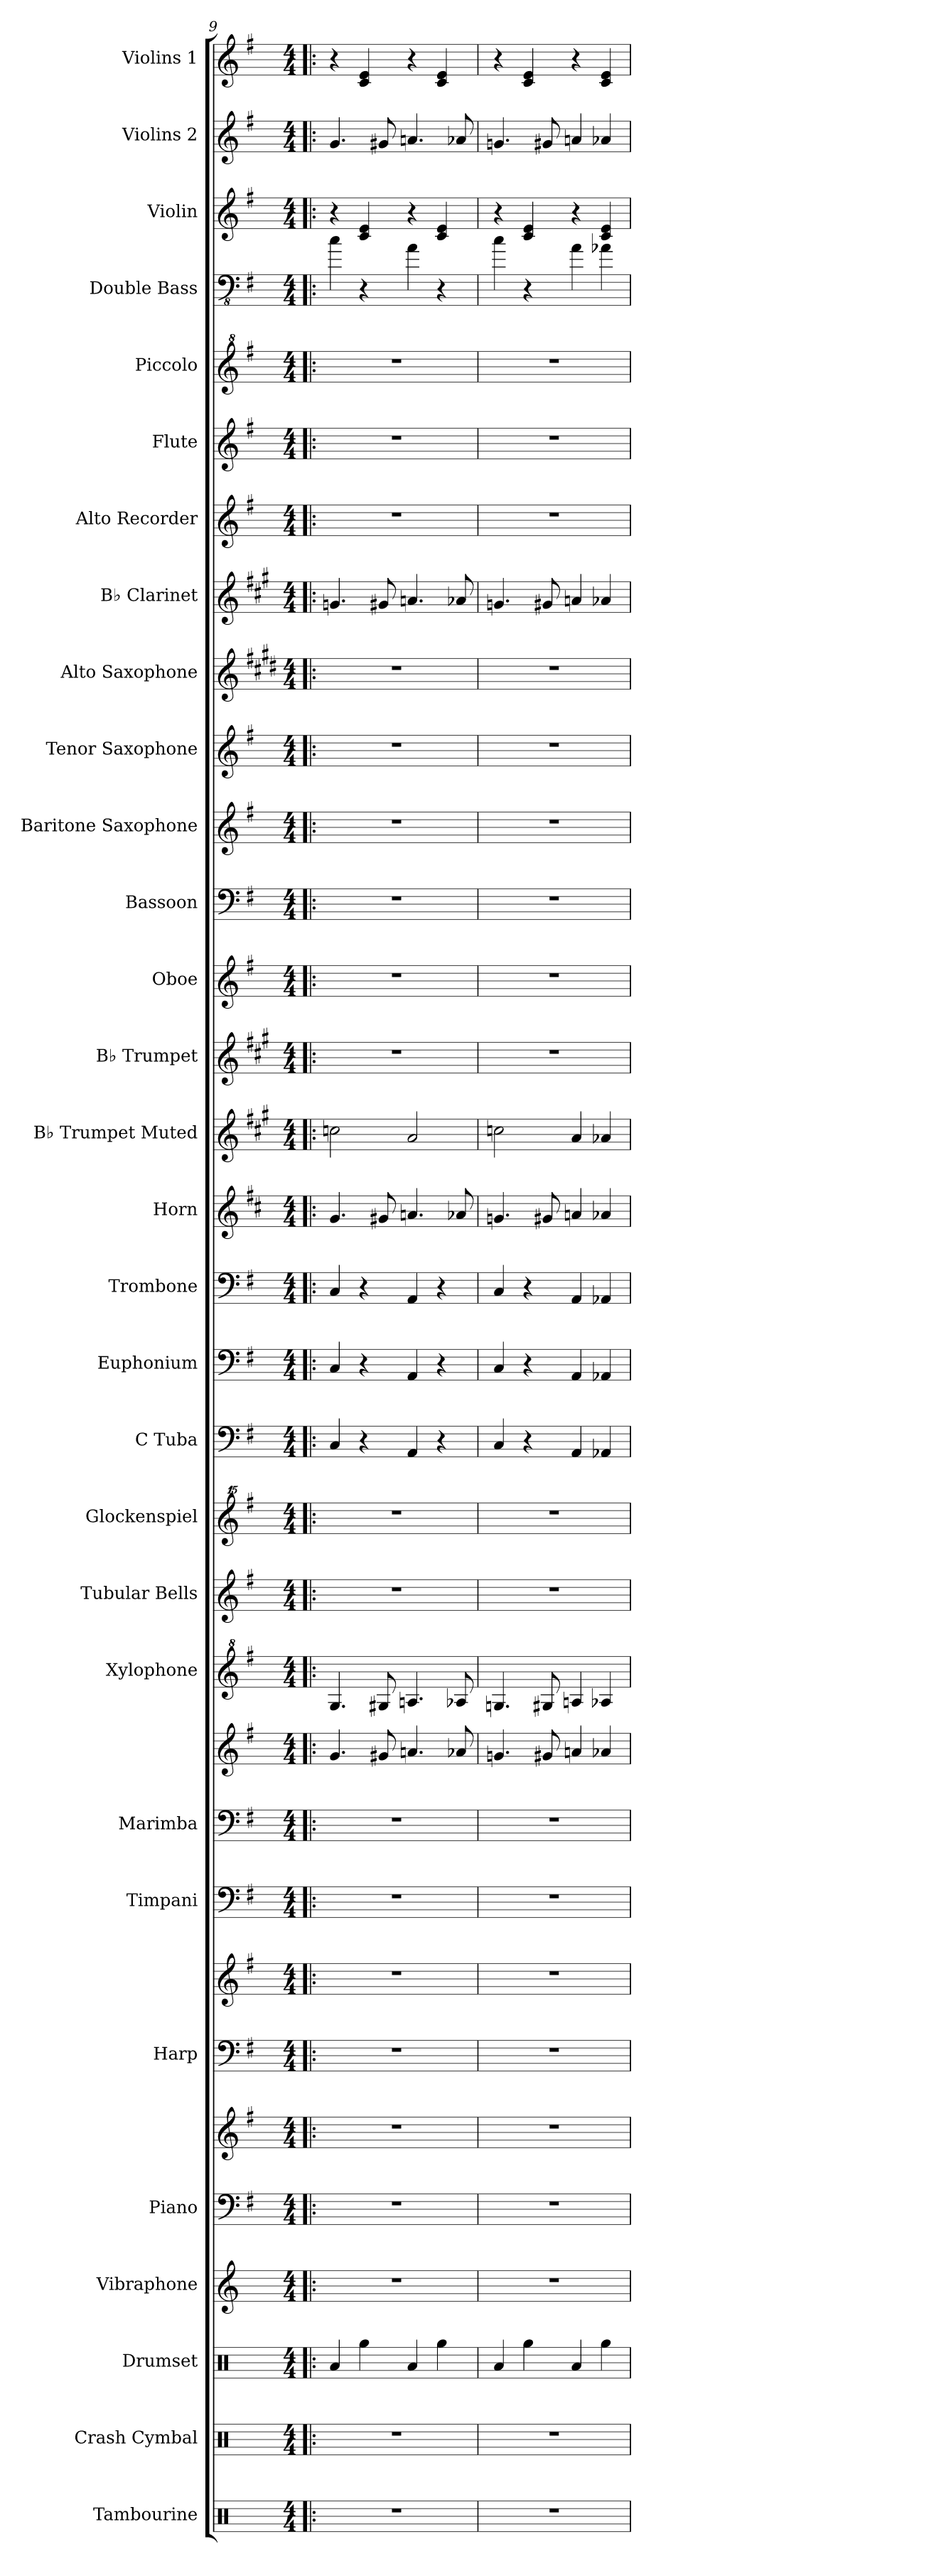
**kern	**kern	**kern	**kern	**kern	**kern	**kern	**kern	**kern	**kern	**kern	**kern	**kern	**kern	**kern	**kern	**kern	**kern	**kern	**kern	**kern	**kern	**kern	**kern	**kern	**kern	**kern	**kern	**kern	**kern	**kern	**kern	**kern
*part30	*part29	*part28	*part27	*part26	*part26	*part25	*part25	*part24	*part23	*part23	*part22	*part21	*part20	*part19	*part18	*part17	*part16	*part15	*part14	*part13	*part12	*part11	*part10	*part9	*part8	*part7	*part6	*part5	*part4	*part3	*part2	*part1
*staff33	*staff32	*staff31	*staff30	*staff29	*staff28	*staff27	*staff26	*staff25	*staff24	*staff23	*staff22	*staff21	*staff20	*staff19	*staff18	*staff17	*staff16	*staff15	*staff14	*staff13	*staff12	*staff11	*staff10	*staff9	*staff8	*staff7	*staff6	*staff5	*staff4	*staff3	*staff2	*staff1
*I"Tambourine	*I"Crash Cymbal	*I"Drumset	*I"Vibraphone	*I"Piano	*	*I"Harp	*	*I"Timpani	*I"Marimba	*	*I"Xylophone	*I"Tubular Bells	*I"Glockenspiel	*I"C Tuba	*I"Euphonium	*I"Trombone	*I"Horn	*I"B♭ Trumpet Muted	*I"B♭ Trumpet	*I"Oboe	*I"Bassoon	*I"Baritone Saxophone	*I"Tenor Saxophone	*I"Alto Saxophone	*I"B♭ Clarinet	*I"Alto Recorder	*I"Flute	*I"Piccolo	*I"Double Bass	*I"Violin	*I"Violins 2	*I"Violins 1
*I'Tamb.	*I'Cr. Cym.	*I'Drs.	*I'Vib.	*I'Pno.	*	*I'Hrp.	*	*I'Timp.	*I'Mrm.	*	*I'Xyl.	*I'Tu. Be.	*I'Glk.	*I'C Tu.	*I'Eu.	*I'Trb.	*I'Hn.	*I'B♭ Tpt. Mut	*I'B♭ Tpt.	*I'Ob.	*I'Bsn.	*I'Bar. Sax.	*I'T. Sax.	*I'A. Sax.	*I'B♭ Cl.	*I'A. Rec.	*I'Fl.	*I'Picc.	*	*I'Vln.	*I'Vlns. 2	*I'Vlns. 1
*clefX	*clefX	*clefX	*clefG2	*clefF4	*clefG2	*clefF4	*clefG2	*clefF4	*clefF4	*clefG2	*clefG^2	*clefG2	*clefG^^2	*clefF4	*clefF4	*clefF4	*clefG2	*clefG2	*clefG2	*clefG2	*clefF4	*clefG2	*clefG2	*clefG2	*clefG2	*clefG2	*clefG2	*clefG^2	*clefFv4	*clefG2	*clefG2	*clefG2
*	*	*	*	*	*	*	*	*	*	*	*	*	*	*	*	*	*ITrd4c7	*ITrd1c2	*ITrd1c2	*	*	*ITrd12c21	*ITrd8c14	*ITrd5c9	*ITrd1c2	*	*	*ITrd-7c-12	*ITrd7c12	*	*	*
*k[]	*k[]	*k[]	*k[]	*k[f#]	*k[f#]	*k[f#]	*k[f#]	*k[f#]	*k[f#]	*k[f#]	*k[f#]	*k[f#]	*k[f#]	*k[f#]	*k[f#]	*k[f#]	*k[f#]	*k[f#]	*k[f#]	*k[f#]	*k[f#]	*k[f#]	*k[f#]	*k[f#]	*k[f#]	*k[f#]	*k[f#]	*k[f#]	*k[f#]	*k[f#]	*k[f#]	*k[f#]
*C:	*C:	*C:	*C:	*G:	*G:	*G:	*G:	*G:	*G:	*G:	*G:	*G:	*G:	*G:	*G:	*G:	*G:	*G:	*G:	*G:	*G:	*G:	*G:	*G:	*G:	*G:	*G:	*G:	*G:	*G:	*G:	*G:
*M4/4	*M4/4	*M4/4	*M4/4	*M4/4	*M4/4	*M4/4	*M4/4	*M4/4	*M4/4	*M4/4	*M4/4	*M4/4	*M4/4	*M4/4	*M4/4	*M4/4	*M4/4	*M4/4	*M4/4	*M4/4	*M4/4	*M4/4	*M4/4	*M4/4	*M4/4	*M4/4	*M4/4	*M4/4	*M4/4	*M4/4	*M4/4	*M4/4
=9!|:	=9!|:	=9!|:	=9!|:	=9!|:	=9!|:	=9!|:	=9!|:	=9!|:	=9!|:	=9!|:	=9!|:	=9!|:	=9!|:	=9!|:	=9!|:	=9!|:	=9!|:	=9!|:	=9!|:	=9!|:	=9!|:	=9!|:	=9!|:	=9!|:	=9!|:	=9!|:	=9!|:	=9!|:	=9!|:	=9!|:	=9!|:	=9!|:
1r	1r	4Ra/	1r	1r	1r	1r	1r	1r	1r	4.g/	4.g/	1r	1r	4C/	4C/	4C/	4.c/	2b-X\	1r	1r	1r	1r	1r	1r	4.fn/	1r	1r	1r	4C\	4r	4.g/	4r
.	.	4Rgg\	.	.	.	.	.	.	.	.	.	.	.	4r	4r	4r	.	.	.	.	.	.	.	.	.	.	.	.	4r	4c/ 4e/	.	4c/ 4e/
.	.	.	.	.	.	.	.	.	.	8g#X/	8g#X/	.	.	.	.	.	8c#X/	.	.	.	.	.	.	.	8f#X/	.	.	.	.	.	8g#X/	.
.	.	4Ra/	.	.	.	.	.	.	.	4.an/	4.an/	.	.	4AA/	4AA/	4AA/	4.dn/	2g/	.	.	.	.	.	.	4.gn/	.	.	.	4AA\	4r	4.an/	4r
.	.	4Rgg\	.	.	.	.	.	.	.	.	.	.	.	4r	4r	4r	.	.	.	.	.	.	.	.	.	.	.	.	4r	4c/ 4e/	.	4c/ 4e/
.	.	.	.	.	.	.	.	.	.	8a-X/	8a-X/	.	.	.	.	.	8d-X/	.	.	.	.	.	.	.	8g-X/	.	.	.	.	.	8a-X/	.
=10	=10	=10	=10	=10	=10	=10	=10	=10	=10	=10	=10	=10	=10	=10	=10	=10	=10	=10	=10	=10	=10	=10	=10	=10	=10	=10	=10	=10	=10	=10	=10	=10
1r	1r	4Ra/	1r	1r	1r	1r	1r	1r	1r	4.gn/	4.gn/	1r	1r	4C/	4C/	4C/	4.cn/	2b-X\	1r	1r	1r	1r	1r	1r	4.fn/	1r	1r	1r	4C\	4r	4.gn/	4r
.	.	4Rgg\	.	.	.	.	.	.	.	.	.	.	.	4r	4r	4r	.	.	.	.	.	.	.	.	.	.	.	.	4r	4c/ 4e/	.	4c/ 4e/
.	.	.	.	.	.	.	.	.	.	8g#X/	8g#X/	.	.	.	.	.	8c#X/	.	.	.	.	.	.	.	8f#/	.	.	.	.	.	8g#X/	.
.	.	4Ra/	.	.	.	.	.	.	.	4an/	4an/	.	.	4AA/	4AA/	4AA/	4dn/	4g/	.	.	.	.	.	.	4gn/	.	.	.	4AA\	4r	4an/	4r
.	.	4Rgg\	.	.	.	.	.	.	.	4a-X/	4a-X/	.	.	4AA-X/	4AA-X/	4AA-X/	4d-X/	4g-X/	.	.	.	.	.	.	4g-X/	.	.	.	4AA-X\	4c/ 4e/	4a-X/	4c/ 4e/
=	=	=	=	=	=	=	=	=	=	=	=	=	=	=	=	=	=	=	=	=	=	=	=	=	=	=	=	=	=	=	=	=
*-	*-	*-	*-	*-	*-	*-	*-	*-	*-	*-	*-	*-	*-	*-	*-	*-	*-	*-	*-	*-	*-	*-	*-	*-	*-	*-	*-	*-	*-	*-	*-	*-
